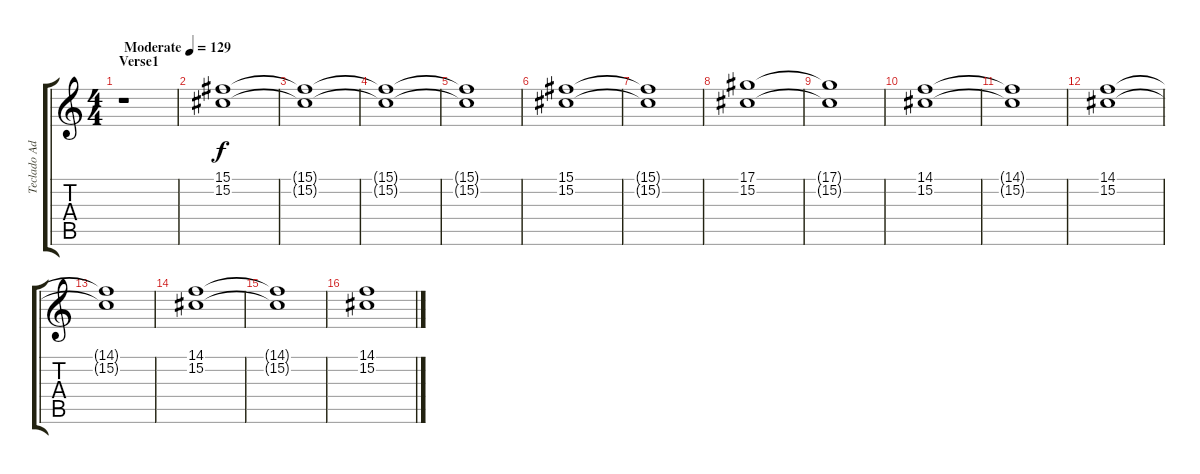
\track ("Teclado Adicional" "Teclado Ad") {instrument fx1rain}
\staff {score tabs}
\tuning (Eb4 Bb3 Gb3 Db3 Ab2 Eb2) {hide}
\ts (4 4)
\section ("" "Verse1")
\tempo (129 "Moderate")
\clef g2
\ks c
r.1{dy f instrument fx1rain} |
(15.1 15.2).1{instrument stringensemble1} |
(15.1{t} 15.2{t}).1 |
(15.1{t} 15.2{t}).1 |
(15.1{t} 15.2{t}).1 |
(15.1 15.2).1 |
(15.1{t} 15.2{t}).1 |
(17.1 15.2).1 |
(17.1{t} 15.2{t}).1 |
(14.1 15.2).1 |
(14.1{t} 15.2{t}).1 |
(14.1 15.2).1 |
(14.1{t} 15.2{t}).1 |
(14.1 15.2).1 |
(14.1{t} 15.2{t}).1 |
(14.1 15.2).1
